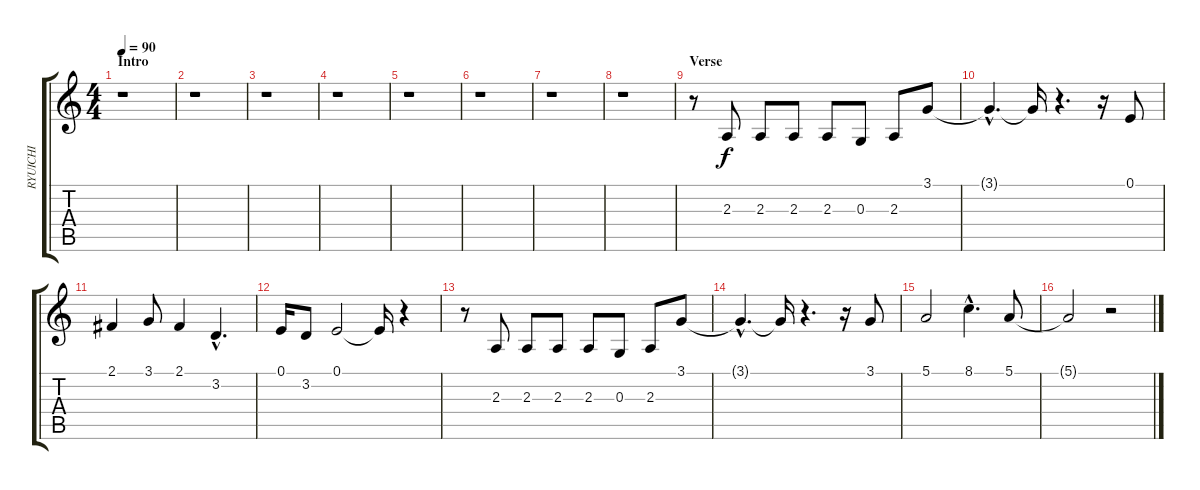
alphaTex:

\track ("RYUICHI" "RYUICHI") {instrument tenorsax}
\staff {score tabs}
\tuning (E4 B3 G3 D3 A2 E2) {hide}
\ts (4 4)
\section ("" "Intro")
\tempo 90
\clef g2
\ks c
r.1{dy f instrument tenorsax} |
r.1 |
r.1 |
r.1 |
r.1 |
r.1 |
r.1 |
r.1 |
\section ("" "Verse")
r.8 2.3.8 2.3.8 2.3.8 2.3.8 0.3.8 2.3.8 3.1.8 |
3.1{hac t}.4{d} 3.1{t}.16 r.4{d} r.16 0.1.8 |
2.1.4 3.1.8 2.1.4 3.2{hac}.4{d} |
0.1.16 3.2.8 0.1.2 0.1{t}.16 r.4 |
r.8 2.3.8 2.3.8 2.3.8 2.3.8 0.3.8 2.3.8 3.1.8 |
3.1{hac t}.4{d} 3.1{t}.16 r.4{d} r.16 3.1.8 |
5.1.2 8.1{hac}.4{d} 5.1.8 |
5.1{t}.2 r.2
